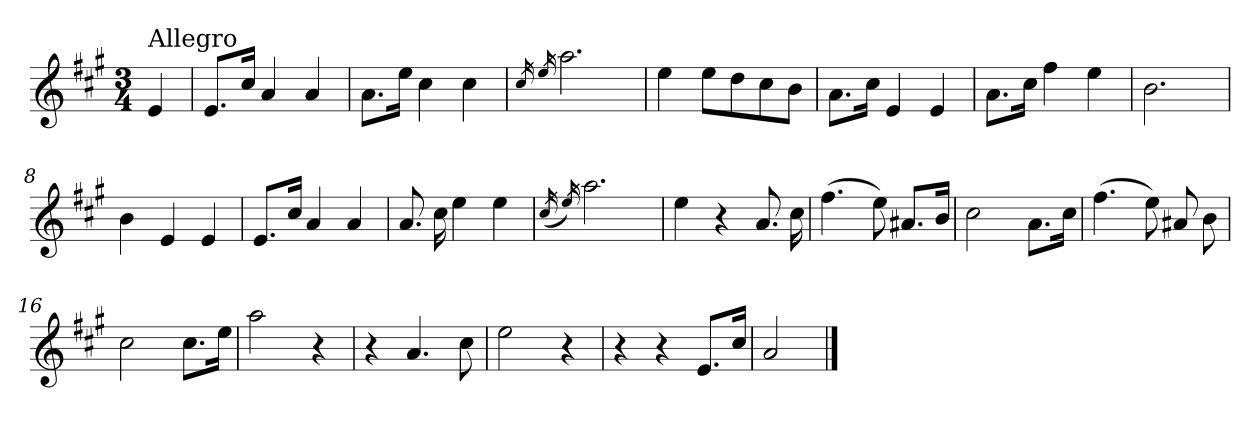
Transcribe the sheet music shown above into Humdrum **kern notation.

**kern
*part1
*staff1
*clefG2
*k[f#c#g#]
*A:
*M3/4
=
!LO:TX:a:t=Allegro
4e/
=1
8.e/L
16cc#/Jk
4a/
4a/
=2
8.a\L
16ee\Jk
4cc#\
4cc#\
=3
16qcc#/
16qee/
2.aa\
=4
4ee\
8ee\L
8dd\
8cc#\
8b\J
=5
8.a\L
16cc#\Jk
4e/
4e/
=6
8.a\L
16cc#\Jk
4ff#\
4ee\
!!LO:LB:g=z
=7
2.b\
=8
4b\
4e/
4e/
=9
8.e/L
16cc#/Jk
4a/
4a/
=10
8.a/
16cc#\
4ee\
4ee\
=11
(<16qcc#/
16qee/)
2.aa\
=12
4ee\
4r
8.a/
16cc#\
=13
(>4.ff#\
8ee\)
8.a#X/L
16b/Jk
!!LO:LB:g=z
=14
2cc#\
8.a\L
16cc#\Jk
=15
(>4.ff#\
8ee\)
8a#X/
8b\
=16
2cc#\
8.cc#\L
16ee\Jk
=17
2aa\
4r
=18
4r
4.a/
8cc#\
=19
2ee\
4r
=20
4r
4r
8.e/L
16cc#/Jk
=21
2a/
==
*-
